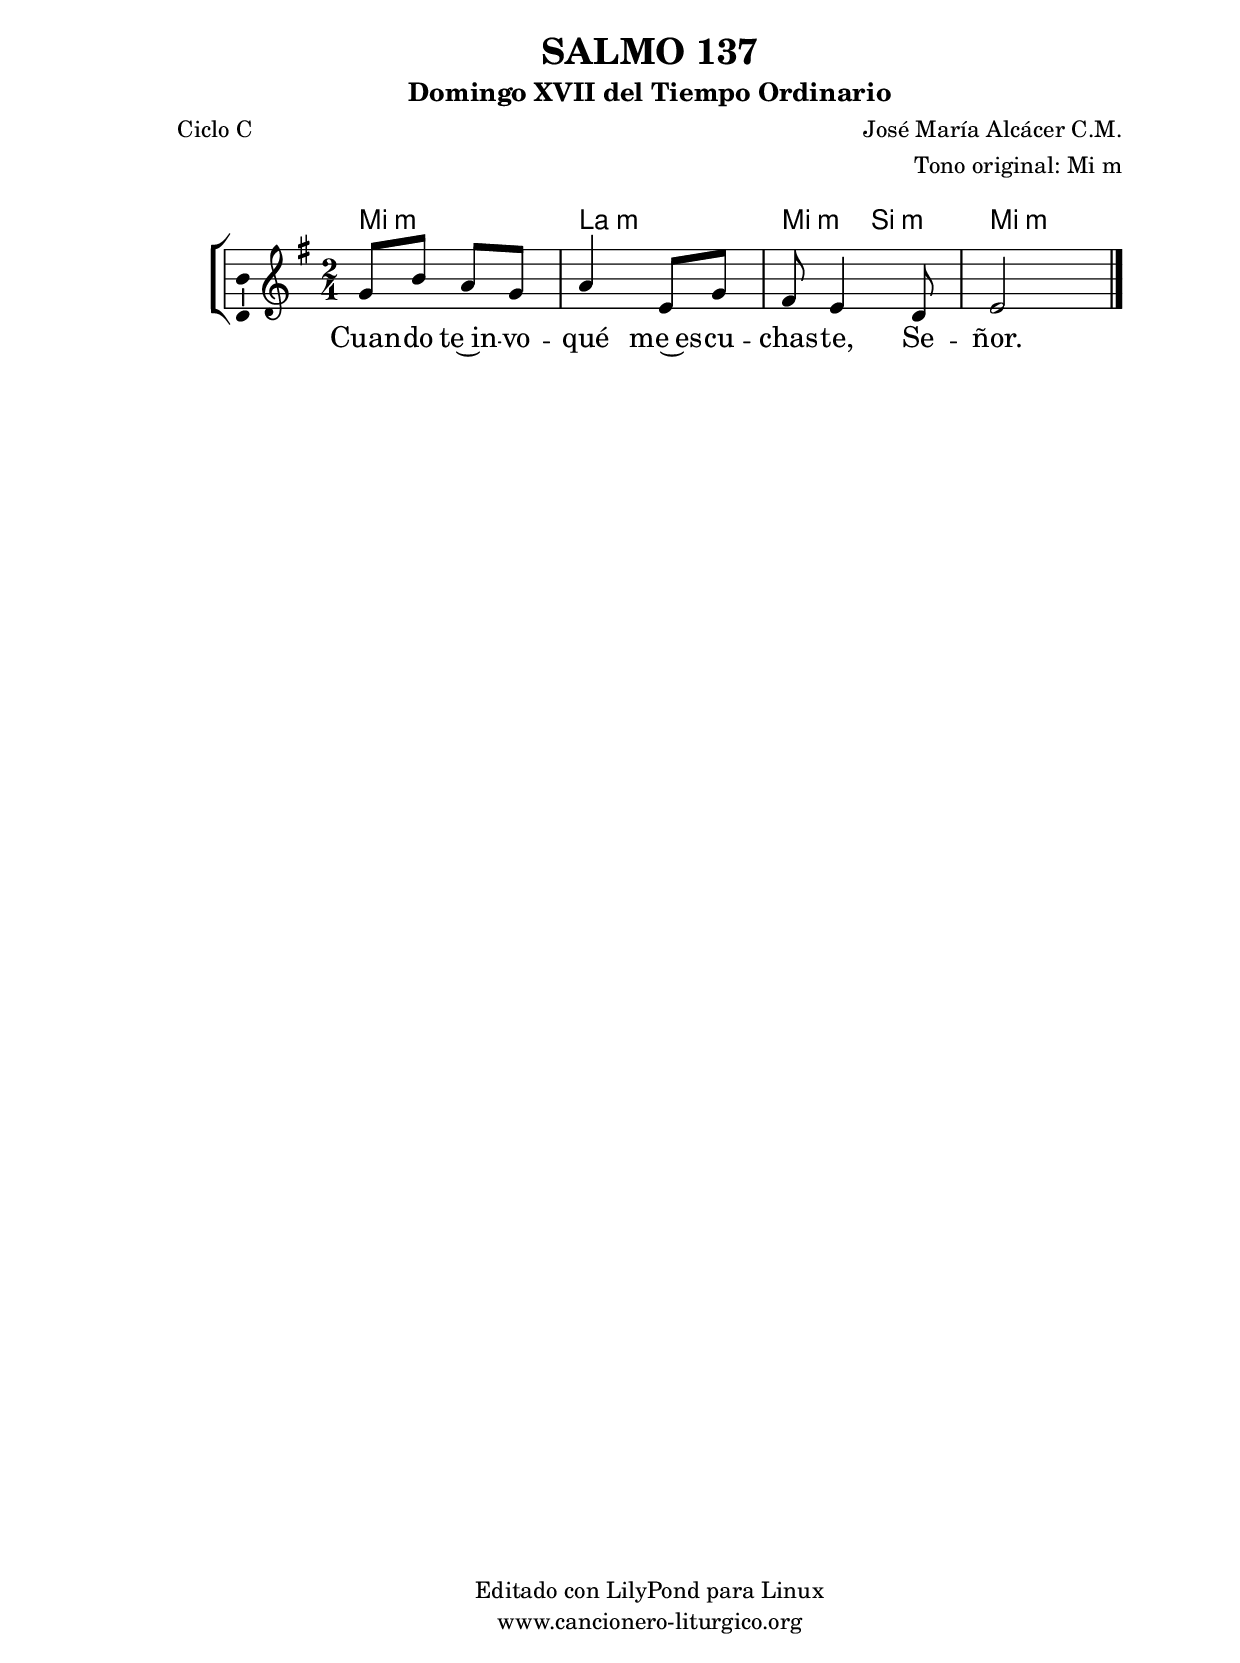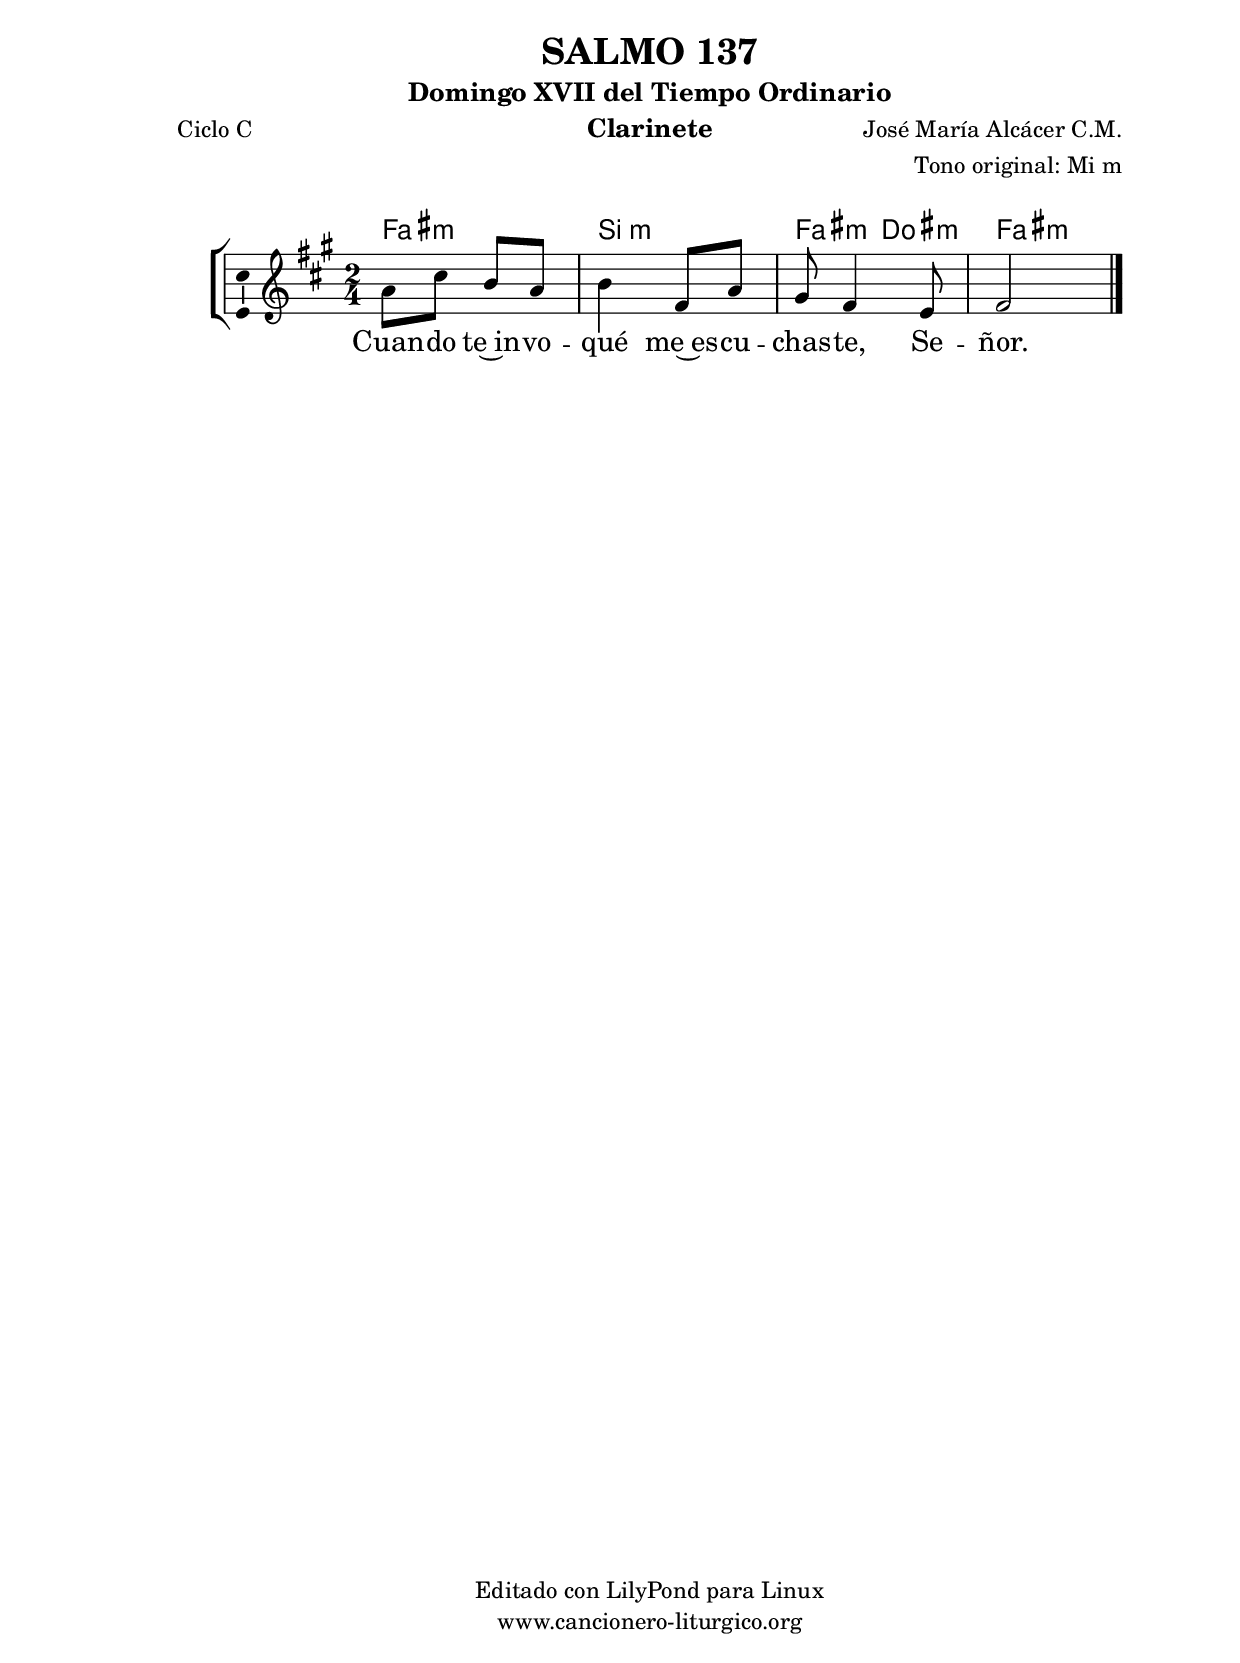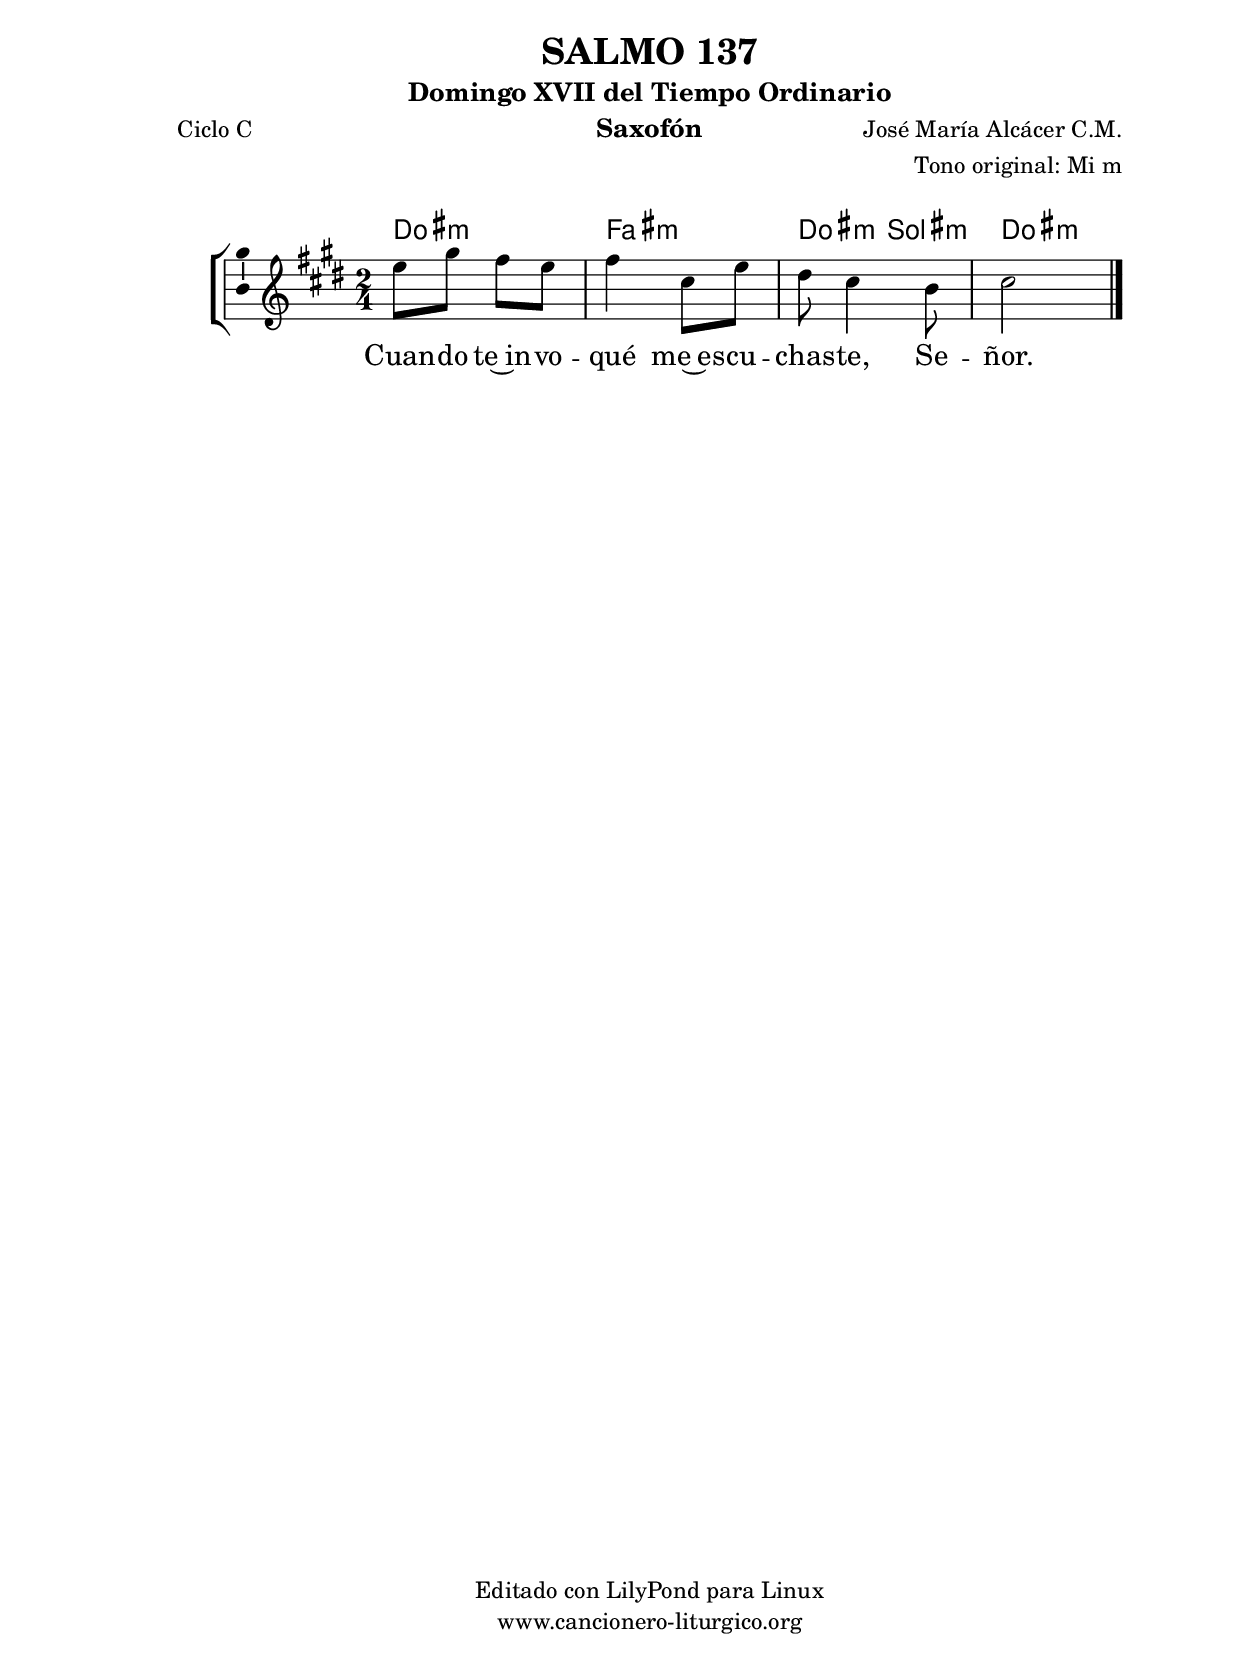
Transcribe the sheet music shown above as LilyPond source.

%
%para convertir .midi en .wav:
%timidity filename.midi -Ow -o finename.wav
%
%
%Para convertir de .wav a .mp3:
%lame -h -m j filename.wav
%
%
%para escuchar el midi:
%timidity nombrefichero.midi
%


%versión de lilypond para la que se ha escrito esta partitura:
\version "2.16.0"

	%Tamaño papel
	#(set-default-paper-size "a4")
	%Tamaño partitura
	#(set-global-staff-size 20)
	%No responde al pulsar sobre una nota
	#(ly:set-option 'point-and-click #f)

%parámetros del encabezamiento:
\header {
	title = "SALMO 137"
	subtitle = "Domingo XVII del Tiempo Ordinario"
	composer = "José María Alcácer C.M."
	poet = "Ciclo C"
	meter = ""
	arranger = "Tono original: Mi m"
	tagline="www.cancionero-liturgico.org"
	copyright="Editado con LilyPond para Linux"
	tiempo = "Ordinario"
	usos = "Salmo"
	letra = "Cuando te invoqué me escuchaste, Señor."
	}

%parámetros asociados al papel:
\paper  {
	oddHeaderMarkup = \markup {\fill-line { \on-the-fly #not-first-page \fromproperty #'header:title \on-the-fly #not-first-page \fromproperty #'header:composer }}
	evenHeaderMarkup = \markup {\fill-line { \fromproperty #'header:composer \fromproperty #'header:title }}
	#(set-paper-size "a4")
	print-page-number = ##f
	first-page-number = 1
	print-first-page-number = ##f
%	head-separation = 3.0 \cm
	top-margin = 2.0 \cm
	bottom-margin = 0.5\cm
%%%	bottom-margin = -1.0\cm
	left-margin = 3.0 \cm
	line-width = 16.0 \cm 
	indent = 8\mm
	interscoreline = 2.\mm
	between-system-space = 15\mm
%	para que las partituras no llenen la hoja:
	ragged-bottom = ##t
%	idem para la última hoja:
	ragged-last-bottom = ##f
%	para que las partituras llenen el ancho del papel:
	ragged-last = ##f
	after-title-space = 2.5 \cm
%page-count=1
%system-count=8

	%Flexible Vertical Spacing
%	markup-markup-spacing =
%	#'((basic-distance . 15) (minimum-distance . 15) (padding . 3))
	markup-system-spacing =
	#'((basic-distance . 15) (minimum-distance . 15) (padding . 3))
	system-system-spacing =
	#'((basic-distance . 15) (minimum-distance . 15) (padding . 3))
	score-system-spacing =
	#'((basic-distance . 15) (minimum-distance . 15) (padding . 5))
%	top-system-spacing = % header
%	#'((basic-distance . 8) (minimum-distance . 0) (padding . 3))
%	top-markup-spacing =
%	#'((basic-distance . 20) (minimum-distance . 20) (padding . 3))
	last-bottom-spacing = % footer
	#'((basic-distance . 5) (minimum-distance . 5) (padding . 3))
%	score-markup-spacing =
%	#'((basic-distance . 16) (minimum-distance . 13) (padding . 3))

	}


%parámetros que afectan a toda la partitura:
global =  {
	%clave de sol (G):
	\clef G
	%armadura:
%	\transpose f a
	\key e \minor
	\tempo 4=60
	\set Score.tempoHideNote = ##t
	}


acordes = {
	\italianChords
	\chordmode {
%	\transpose f a
{

e2:m a:m e4:m b:m e2:m

	}
	}
}

melodia = 
%	\transpose f a
{
	\relative c''{

\time 2/4
g8 b a g
a4 e8 g
fis8 e4 d8
e2

	\bar "|."
	}
	}


texto = \lyricmode {
Cuan -- do te~in -- vo -- qué me~es -- cu -- chas -- te, Se -- ñor.
	}


acordesStaff = \context ChordNames = acordesStaff <<
	\set chordChanges = ##t
	\acordes
	>>


vozStaff = \context Voice = vozStaff
\with {\consists "Ambitus_engraver"}
<<
%	\set Staff.instrumentName = ""
%	\set Staff.shortInstrumentName = ""
%	\set Staff.midiInstrument = #"clarinet"
%	\set Staff.midiInstrument = #"cello"
%	\set Staff.midiInstrument = #"flute"
	\set Staff.midiInstrument = #"electric guitar (jazz)"
%	\set Staff.midiInstrument = #"english horn"
%	\set Staff.midiInstrument = #"violin"
%	\set Staff.midiInstrument = #"glockenspiel"
	\set Staff.midiMinimumVolume = #0.7
	\set Staff.midiMaximumVolume = #0.9
	\global
	\melodia
	>>


textoStaff = \context Lyrics = textoStaff <<
	\lyricsto vozStaff \texto
	>>

\book {
	\score {
		\context ChoirStaff {
			\override StaffGroup.SystemStartBracket #'collapse-height = #1
			\override Score.SystemStartBar #'collapse-height = #1
			<<
			\acordesStaff
			\vozStaff
			\textoStaff
			>>
			}
		\layout {
	    		\context {
				\Lyrics
				\override LyricText #'font-size = #2
				}
	   		 \context {
				\Score
				%fontSize = #3
				\override StaffSymbol #'staff-space = #(magstep +3)
				%\override Beam #'thickness = #0.55
				%\override SpacingSpanner #'spacing-increment = #1.0
				%\override Slur #'height-limit = #1.5
				}
			}
		}
	\score {
		\unfoldRepeats
		\context ChoirStaff {
			<<
			\acordesStaff
			\vozStaff
			>>
			}
		\midi {
	  		\context {
	  			\Score
				tempoWholesPerMinute = #(ly:make-moment 70 4)
				}
			}
		}
	}

%Partitura para clarinete
#(define output-suffix "C")
\book {
	\header{
		instrument = "Clarinete"
		}
	\score {
		\context ChoirStaff {
			\override StaffGroup.SystemStartBracket #'collapse-height = #1
			\override Score.SystemStartBar #'collapse-height = #1
\transpose c d
			<<
			\acordesStaff
			\vozStaff
			\textoStaff
			>>
			}
		\layout {
	    		\context {
				\Lyrics
				\override LyricText #'font-size = #2
				}
	   		 \context {
				\Score
				%fontSize = #3
				\override StaffSymbol #'staff-space = #(magstep +3)
				%\override Beam #'thickness = #0.55
				%\override SpacingSpanner #'spacing-increment = #1.0
				%\override Slur #'height-limit = #1.5
				}
			}
		}
	}

%Partitura para saxofón
#(define output-suffix "S")
\book {
	\header{
		instrument = "Saxofón"
		}
	\score {
		\context ChoirStaff {
			\override StaffGroup.SystemStartBracket #'collapse-height = #1
			\override Score.SystemStartBar #'collapse-height = #1
\transpose c a
			<<
			\acordesStaff
			\vozStaff
			\textoStaff
			>>
			}
		\layout {
	    		\context {
				\Lyrics
				\override LyricText #'font-size = #2
				}
	   		 \context {
				\Score
				%fontSize = #3
				\override StaffSymbol #'staff-space = #(magstep +3)
				%\override Beam #'thickness = #0.55
				%\override SpacingSpanner #'spacing-increment = #1.0
				%\override Slur #'height-limit = #1.5
				}
			}
		}
	}

